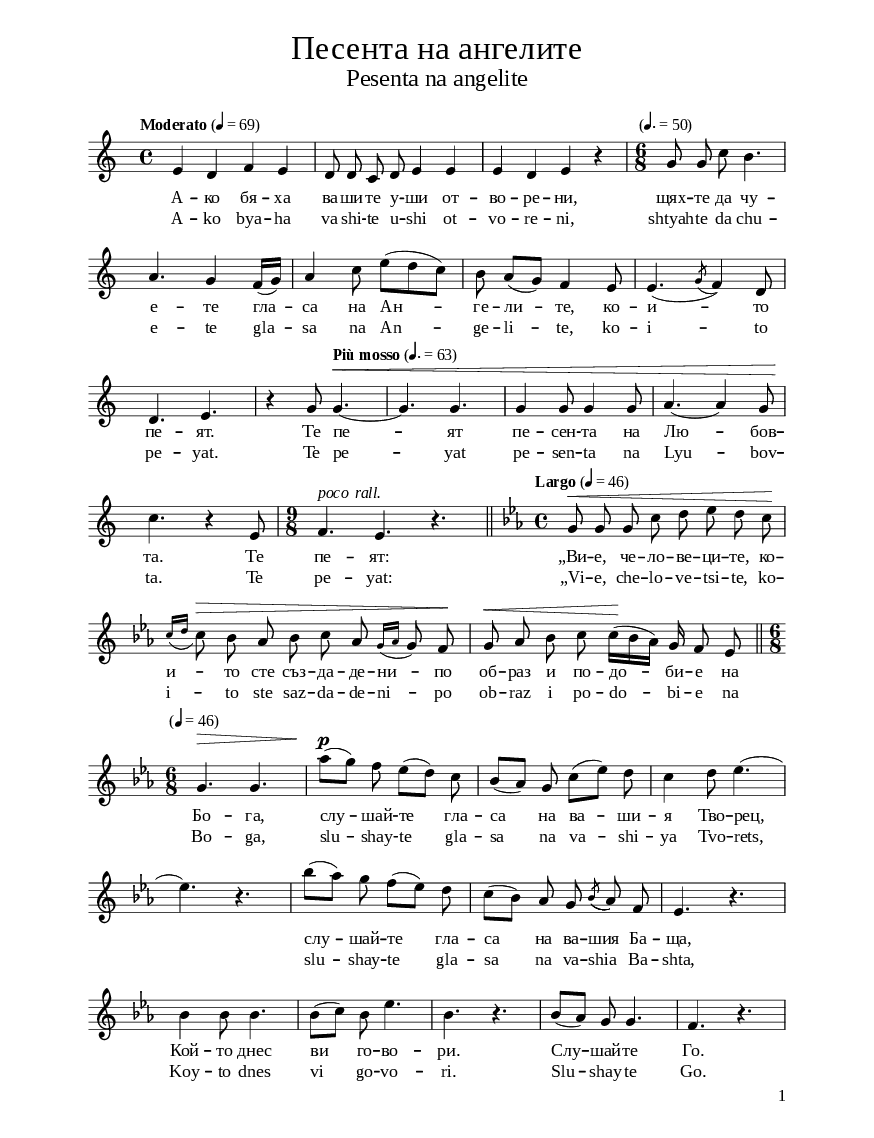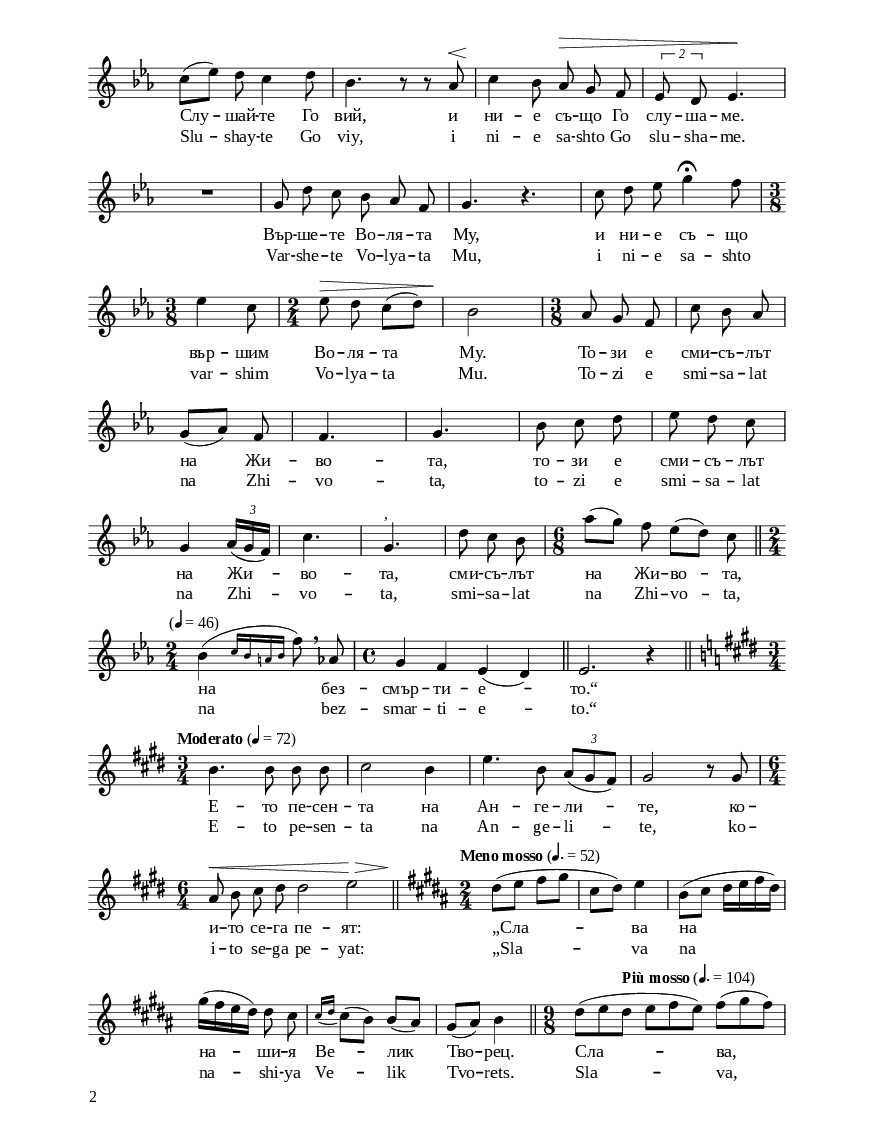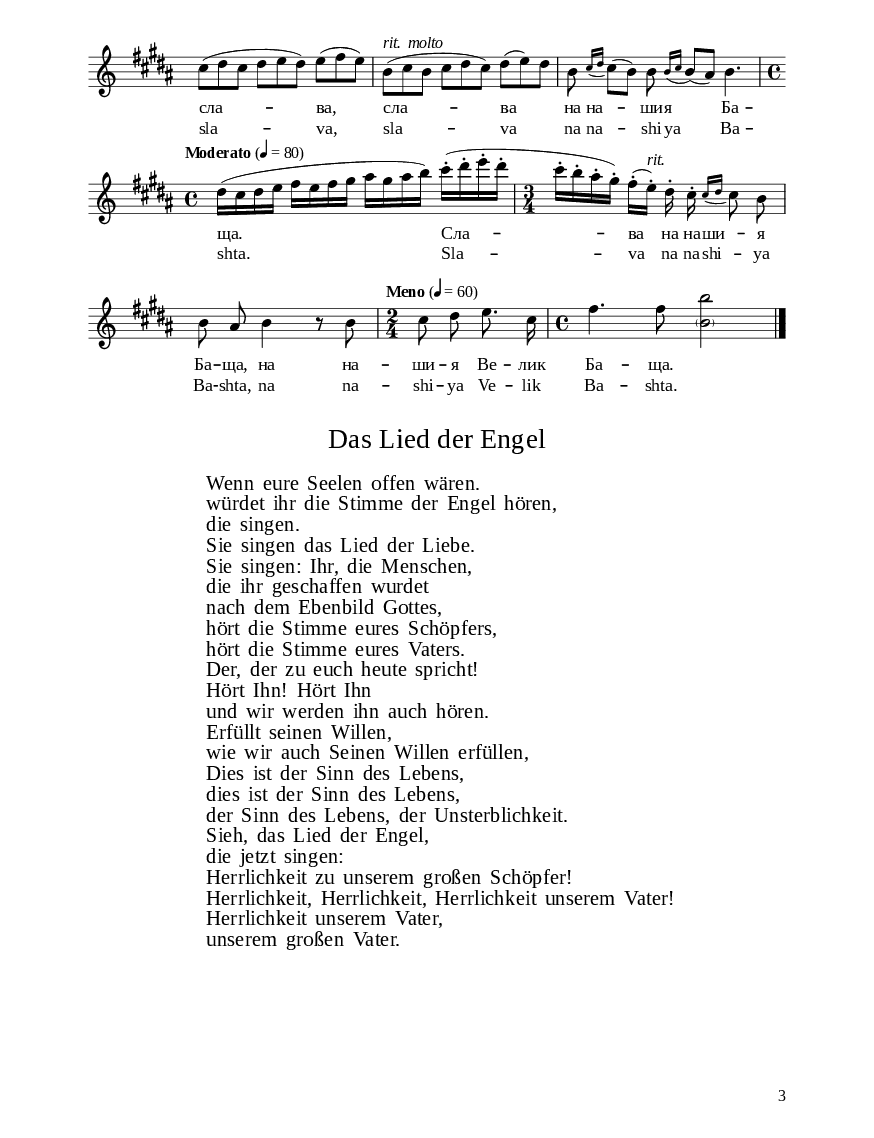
\version "2.22.1"

% include paper part and global functions
\include "include/globals.ily"

\bookpart {
  \include "include/bookpart-paper.ily"
  \score {
    \include "include/score-layout.ily"

    \new Voice \absolute {
      \clef treble
      \key c \major
      \time 4/4
      \tempoFunc "Moderato" 4 "69"
      \autoBeamOff
      e'4  d'4  f'4  e'4 | % 2
      d'8  d'8  c'8  d'8  e'4
      e'4 | % 3
      e'4  d'4  e'4 r4 | % 4
      \time 6/8  | % 4
      \tempoFunc "" 4. "50"
      g'8  g'8 c''8 b'4. \break | % 5
      a'4.  g'4  f'16 ( [  g'16 ) ] | % 6
      a'4 c''8 e''8 ( [ d''8
      c''8 ) ] | % 7
      b'8  a'8 ( [  g'8 ) ]  f'4  e'8
      | % 8
      e'4. ( \acciaccatura {  g'8 }  f'4 )
      d'8 \break | % 9
      d'4.  e'4. |
      r4  g'8
      \tempoFunc "Più mosso" 4. "63"
      g'4. ~ ^\< | % 11
      g'4.  g'4. | % 12
      g'4  g'8  g'4  g'8 | % 13
      a'4. ~  a'4  g'8 \break | % 14
      c''4. _\! r4  e'8 | % 15
      \time 9/8  | % 15
      f'4. ^\markup{ \italic {poco rall.} }  e'4. r4. \bar
      "||"
      \key es \major \time 4/4 | % 16
      \tempoFunc "Largo" 4 "46"
      g'8 ^\<  g'8  g'8 c''8 d''8
      es''8 d''8 c''8 ^\! \break | % 17
      \grace {  c''16 ( [  d''16 ] } c''8 ) ^\>
      bes'8  as'8 bes'8 c''8
      as'8 \grace {  g'16 ( [  as'16 ] }  g'8 )
      f'8 ^\! | % 18
      g'8 ^\<  as'8 bes'8 c''8
      c''16 ( [ ^\!  bes'16  as'16 )  ] g'16
      f'8  es'8  \bar "||"
      \break | % 19
      \time 6/8  | % 19
      \tempoFunc "" 4 "46"
      g'4. ^\>  g'4. |
      as''8 ( [ ^\! ^\p g''8 ) ] f''8
      es''8 ( [ d''8 ) ] c''8 | % 21
      bes'8 ( [  as'8 ) ]  g'8 c''8 ( [
      es''8 ) ] d''8 | % 22
      c''4 d''8 es''4. ~ \break | % 23
      es''4. r4. | % 24
      bes''8 ( [ as''8 ) ] g''8
      f''8 ( [ es''8 ) ] d''8 | % 25
      c''8 ( [ bes'8 ) ]  as'8  g'8
      \acciaccatura {  bes'8 ( }  as'8 )  f'8 | % 26
      es'4. r4. \break | % 27
      bes'4 bes'8 bes'4. | % 28
      bes'8 ( [ c''8 ) ] bes'8
      es''4. | % 29
      bes'4. r4. |
      bes'8 ( [  as'8 ) ]  g'8  g'4. | % 31
      f'4. r4. \break| % 32
      c''8 ( [ es''8 ) ] d''8 c''4
      d''8 | % 33
      bes'4. r8 r8  as'8 ^\< | % 34
      c''4 ^\! bes'8  as'8 ^\>  g'8
      f'8 | % 35
      \times 3/2  {
        es'8   d'8
      }
      es'4. ^\! \break | % 36
      R2. | % 37
      g'8 d''8 c''8 bes'8
      as'8  f'8 | % 38
      g'4. r4. | % 39
      c''8 d''8 es''8 g''4
      ^\fermata f''8 \break |
      \time 3/8  |
      es''4 c''8 | % 41
      \time 2/4  | % 41
      es''8 ^\> d''8 c''8 ( [ d''8
      ) ] | % 42
      bes'2 ^\! | % 43
      \time 3/8  | % 43
      as'8  g'8  f'8 | % 44
      c''8 bes'8  as'8 \break | % 45
      g'8 ( [  as'8 ) ]  f'8 | % 46
      f'4. | % 47
      g'4. | % 48
      bes'8 c''8 d''8 | % 49
      es''8 d''8 c''8 \break |
      g'4 \once \omit TupletBracket
      \times 2/3  {
        as'16 ( [  g'16  f'16 ) ]
      }
      | % 51
      c''4. | % 52
      g'4. ^ "," | % 53
      d''8 c''8 bes'8 | % 54
      \time 6/8  | % 54
      as''8 ( [ g''8 ) ] f''8 es''8
      ( [ d''8 ) ] c''8 \bar "||"
      \break | % 55
      \time 2/4  | % 55
      \tempoFunc "" 4 "46" | % 55
      bes'4 ( \grace {
        c''16 [  bes'16  a'16
        bes'16 ]
      }
      f''8 )  \breathe as'8  | % 56
      \time 4/4  | % 56
      g'4  f'4  es'4 (  d'4 ) \bar "||"
      es'2. r4 \bar "||"
      \break | % 58
      \key e \major \time 3/4 | % 58
      \tempoFunc "Moderato" 4 "72"
      b'4. b'8 b'8 b'8 | % 59
      cis''2 b'4 |
      e''4. b'8 \once \omit TupletBracket
      \times 2/3  {
        a'8 ( [  gis'8  fis'8 ) ]
      }
      | % 61
      gis'2 r8  gis'8 \break | % 62
      \time 6/4  | % 62
      a'8 ^\< b'8 cis''8 dis''8
      dis''2 e''2 ^\! ^\> \bar "||"
      \key b \major \time 2/4 | % 63
      \tempoFunc "Meno mosso" 4. "52"
      dis''8 ( [ _\! e''8 ] fis''8 [
      gis''8 ] | % 64
      cis''8 [ dis''8 ) ] e''4 | % 65
      b'8 ( [ cis''8 ] dis''16 [
      e''16 fis''16 dis''16 ) ] \break | % 66
      gis''16 ( [ fis''16 e''16
      dis''16 ) ] dis''8 cis''8 | % 67
      \grace {  cis''16 ( [  dis''16 ] } cis''8 )
      ( [ b'8 ) ]  b'8 ( [  ais'8 ) ] | % 68
      gis'8 ( [  ais'8 ) ] b'4 \bar "||"
      \time 9/8  | % 69
      dis''8 ( [  e''8
      \tempoFunc "Più mosso" 4. "104"
      dis''8 ] e''8 [
      fis''8 e''8 ) ] fis''8 ( [ gis''8
      fis''8 ) ] \break |
      cis''8 ( [ dis''8 cis''8 ]
      dis''8 [ e''8 dis''8 ) ] e''8 ( [
      fis''8 e''8 ) ] | % 71
      b'8 ( [ ^\markup{ \italic {rit. molto} } cis''8
      b'8 ] cis''8 [ dis''8 cis''8
      ) ] dis''8 ( [ e''8 ) dis''8 ] | % 72
      b'8 \grace {  cis''16 ( [  dis''16 ] }
      cis''8 ) ( [ b'8 ) ] b'8 \grace {
        b'16 ( [  cis''16 ]
      }
      b'8 ) ( [
      ais'8 ) ] b'4. \break | % 73
      \time 4/4  | % 73
      \tempoFunc "Moderato" 4 "80"
      dis''16 ( [ cis''16 dis''16
      e''16 ] fis''16 [ e''16 fis''16
      gis''16 ] ais''16 [ gis''16
      ais''16 b''16 ) ] cis'''16 ( -. [
      dis'''16 -. e'''16 -. dis'''16 -. ] | % 74
      \time 3/4  | % 74
      cis'''16 -. [ b''16 -. ais''16 -.
      gis''16 ) -. ] fis''16 ( -. [ e''16 )
      -. ] ^\markup{ \italic {rit.} } dis''16 -. cis''16
      -. \grace {  cis''16 ( [  dis''16 ] } cis''8
      ) b'8 \break | % 75
      b'8  ais'8 b'4 r8
      b'8
       \tempoFunc "Meno" 4 "60"
       \time 2/4  | % 76
      cis''8 dis''8 e''8. cis''16
      | % 77
      \time 4/4  | % 77
      fis''4. fis''8 ^\! <\parenthesize b'
      b''>2 ^\ppp ^\> \bar "|."
    }

   \addlyrics {
      А
      -- ко бя -- ха ва -- ши -- те у -- ши
      от -- во -- ре -- ни, щях -- те да
      чу -- е -- те гла -- са на Ан
      --  ге -- ли -- те, ко -- и
      --  то пе -- ят. Те пе --
      ят пе -- сен -- та на Лю -- бов
      -- та. Те пе -- ят: „Ви -- е, че --
      ло -- ве -- ци -- те, ко -- и --
      то сте съз -- да -- де -- ни --
      по об -- раз и по -- до --
      би -- е на Бо -- га, слу -- шай
      -- те  гла -- са  на ва --
      ши -- я Тво -- рец,  слу --
      шай -- те  гла -- са  на ва
      -- шия Ба -- ща, Кой -- то днес
      ви  го -- во -- ри. Слу -- шай
      -- те Го. Слу -- шай -- те Го
      вий, и ни -- е съ -- що Го слу --
      ша -- ме. Вър -- ше -- те Во -- ля --
      та Му, и ни -- е съ -- що вър --
      шим Во -- ля -- та  Му. То -- зи
      е сми -- съ -- лът на  Жи -- во
      -- та, то -- зи е сми -- съ -- лът
      на Жи --  во -- та, сми -- съ
      -- лът на  Жи -- во -- та, на
      без -- смър -- ти
      -- е -- то.“ Е -- то пе -- сен --
      та на Ан -- ге -- ли  --  те,
      ко -- и -- то се -- га пе -- ят:
      „Сла --     ва на
      на --
      ши -- я   Ве -- лик
      Тво -- рец. Сла --
      ва,   сла --
      ва,   сла --
      ва  на на --  ши --
      я   Ба -- ща. Сла --
      ва на   на -- ши -- я Ба
      -- ща, на на -- ши -- я Ве -- лик Ба
      -- ща.}
      \addlyrics {
        A
        -- ko bya -- ha va -- shi -- te u -- shi
        ot -- vo -- re -- ni, shtyah -- te da
        chu -- e -- te gla -- sa na An
        --  ge -- li -- te, ko -- i
        --  to pe -- yat. Te pe --
        yat pe -- sen -- ta na Lyu -- bov
        -- ta. Te pe -- yat: „Vi -- e, che --
        lo -- ve -- tsi -- te, ko -- i --
        to ste saz -- da -- de -- ni --
        po ob -- raz i po -- do --
        bi -- e na Bo -- ga, slu -- shay
        -- te  gla -- sa  na va --
        shi -- ya Tvo -- rets,  slu --
        shay -- te  gla -- sa  na va
        -- shia Ba -- shta, Koy -- to dnes
        vi  go -- vo -- ri. Slu -- shay
        -- te Go. Slu -- shay -- te Go
        viy, i ni -- e sa -- shto Go slu --
        sha -- me. Var -- she -- te Vo -- lya --
        ta Mu, i ni -- e sa -- shto var --
        shim Vo -- lya -- ta  Mu. To -- zi
        e smi -- sa -- lat na  Zhi -- vo
        -- ta, to -- zi e smi -- sa -- lat
        na Zhi --  vo -- ta, smi -- sa
        -- lat na  Zhi -- vo -- ta, na
        bez -- smar -- ti
        -- e -- to.“ E -- to pe -- sen --
        ta na An -- ge -- li  --  te,
        ko -- i -- to se -- ga pe -- yat:
        „Sla --     va na
        na --
        shi -- ya   Ve -- lik
        Tvo -- rets. Sla --
        va,   sla --
        va,   sla --
        va  na na --  shi --
        ya   Ba -- shta. Sla --
        va na   na -- shi -- ya Ba
        -- shta, na na -- shi -- ya Ve -- lik Ba
        -- shta.}

    \header {
      title = \titleFunc "Песента на ангелите" "Pesenta na angelite"
    }

    \midi{}

  } % score



  % include foreign translation(s) of the song
   \version "2.22.1"

\markup \fill-line { \fontsize #deTitleFontSize "Das Lied der Engel" }
\markup \null
\markup \null
\markup \fontsize #deCoupletFontSize {
  \hspace #10
  \override #`(baseline-skip . ,deCoupletBaselineSkip)

  \column {

 \line { " "Wenn eure Seelen offen wären. }

 \line { " "würdet ihr die Stimme der Engel hören, }

 \line { " "die singen. }

 \line { " "Sie singen das Lied der Liebe. }

 \line { " "Sie singen: Ihr, die Menschen, }

 \line { " "die ihr geschaffen wurdet }

 \line { " "nach dem Ebenbild Gottes, }

 \line { " "hört die Stimme eures Schöpfers, }

 \line { " "hört die Stimme eures Vaters. }

 \line { " "Der, der zu euch heute spricht! }

 \line { " "Hört Ihn! Hört Ihn }

 \line { " "und wir werden ihn auch hören. }

 \line { " "Erfüllt seinen Willen, }

 \line { " "wie wir auch Seinen Willen erfüllen,
 }
 \line { " "Dies ist der Sinn des Lebens, }

 \line { " "dies ist der Sinn des Lebens, }

 \line { " "der Sinn des Lebens, der Unsterblichkeit. }

 \line { " "Sieh, das Lied der Engel, }

 \line { " "die jetzt singen: }

 \line { " "Herrlichkeit zu unserem großen Schöpfer! }

 \line { " "Herrlichkeit, Herrlichkeit, Herrlichkeit unserem Vater! }

 \line { " "Herrlichkeit unserem Vater, }

 \line { " "unserem großen Vater. }
  }
}


} % bookpart

% Più mosso
%
